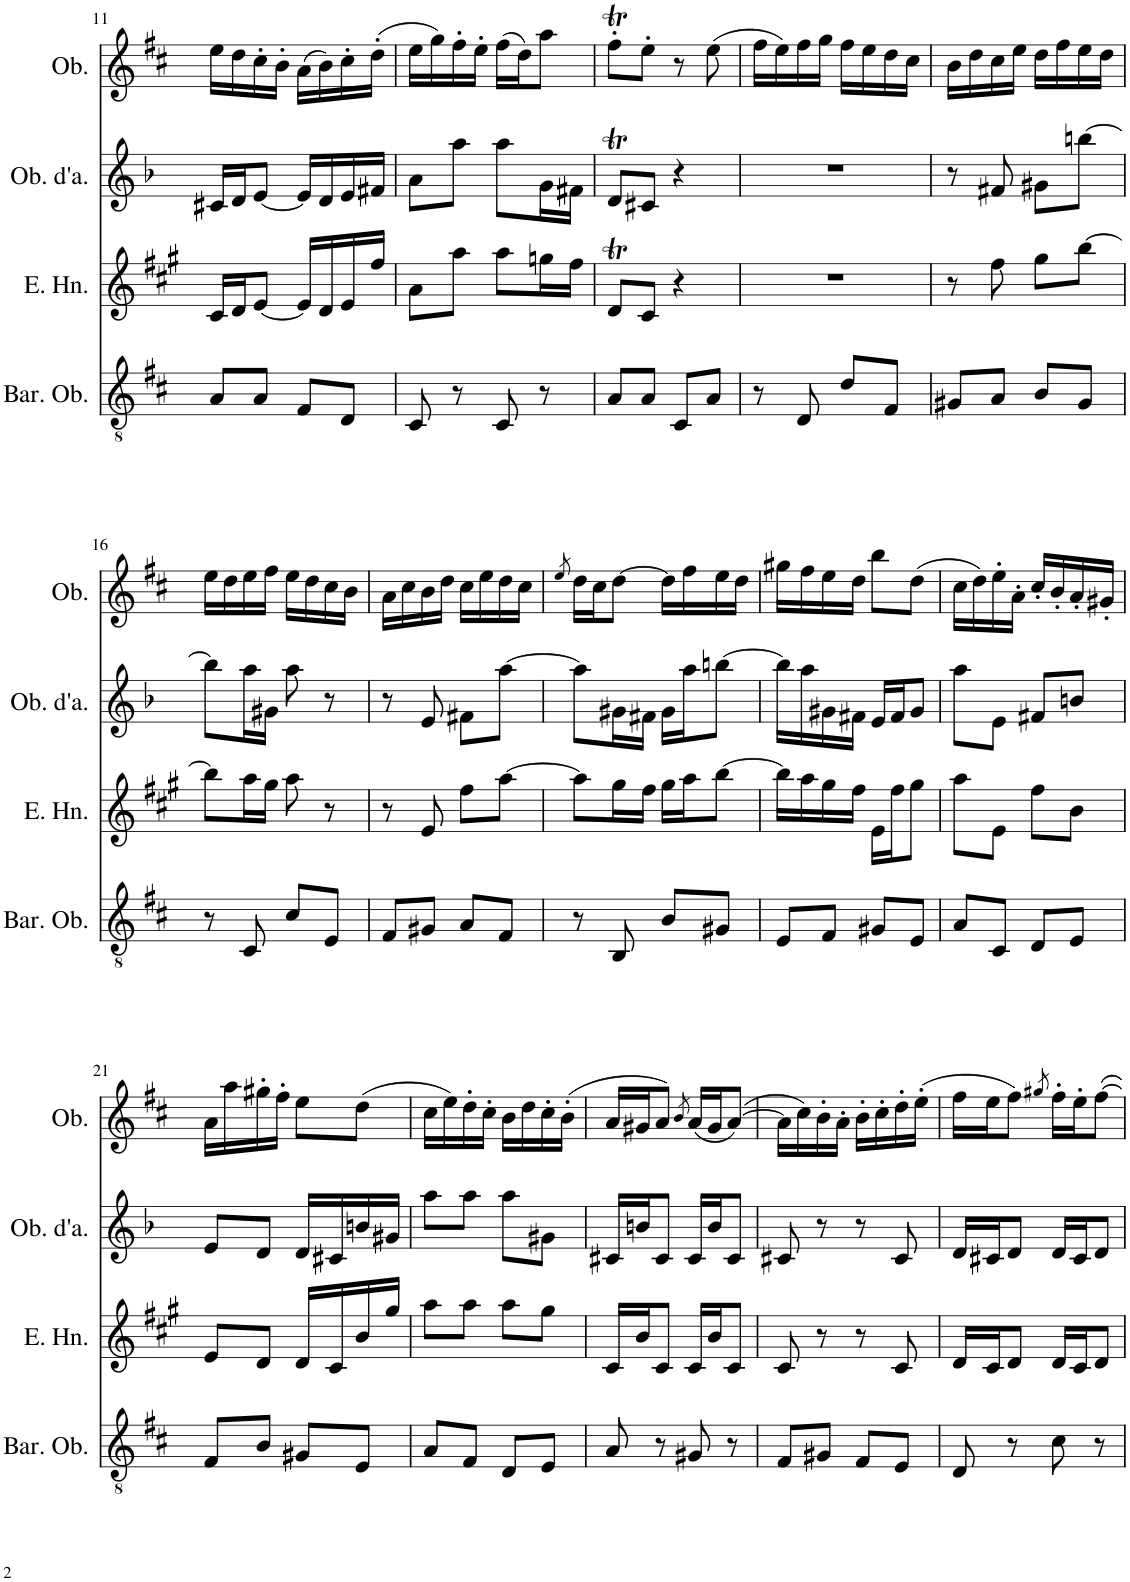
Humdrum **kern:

**kern	**kern	**kern	**kern
*part4	*part3	*part2	*part1
*staff4	*staff3	*staff2	*staff1
*I"Baritone Oboe	*I"English Horn	*I"Oboe d'amore	*I"Oboe
*I'Bar. Ob.	*I'E. Hn.	*I'Ob. d'a.	*I'Ob.
!!LO:PB:g=z
*clefGv2	*clefG2	*clefG2	*clefG2
*	*Trd4c7	*Trd2c3	*
*k[f#c#]	*k[f#c#g#]	*k[b-]	*k[f#c#]
*M2/4	*M2/4	*M2/4	*M2/4
=11	=11	=11	=11
8A/L	16c#/LL	16c#X/LL	16ee\LL
.	16d/J	16d/J	16dd\
8A/J	[8e/J	[8e/J	16cc#'\
.	.	.	16b'\JJ
8F#/L	16e/LL]	16e/LL]	(16a\LL
.	16d/	16d/	16b\)
8D/J	16e/	16e/	16cc#'\
.	16ff#/JJ	16f#X/JJ	(16dd'\JJ
=12	=12	=12	=12
8C#/	8a\L	8a\L	16ee\LL
.	.	.	16gg\)
8r	8aa\J	8aa\J	16ff#'\
.	.	.	16ee'\JJ
8C#/	8aa\L	8aa\L	(16ff#\LL
.	.	.	16dd\J)
8r	16ggn\L	16g\L	8aa\J
.	16ff#\JJ	16f#X\JJ	.
=13	=13	=13	=13
8A/L	8dT/L	8dT/L	8ff#t'\L
8A/J	8c#/J	8c#X/J	8ee'\J
8C#/L	4r	4r	8r
8A/J	.	.	(8ee\
=14	=14	=14	=14
8r	2r	2r	16ff#\LL
.	.	.	16ee\)
8D/	.	.	16ff#\
.	.	.	16gg\JJ
8d/L	.	.	16ff#\LL
.	.	.	16ee\
8F#/J	.	.	16dd\
.	.	.	16cc#\JJ
=15	=15	=15	=15
8G#X/L	8r	8r	16b\LL
.	.	.	16dd\
8A/J	8ff#\	8f#X/	16cc#\
.	.	.	16ee\JJ
8B/L	8gg#\L	8g#X\L	16dd\LL
.	.	.	16ff#\
8G#/J	[8bb\J	[8bbn\J	16ee\
.	.	.	(16dd\JJ
!!LO:LB:g=z
=16	=16	=16	=16
8r	8bb\L]	8bb\L]	16ee\LL
.	.	.	16dd\)
8C#/	16aa\L	16aa\L	16ee\
.	16gg#\JJ	16g#X\JJ	16ff#\JJ
8c#/L	8aa\	8aa\	16ee\LL
.	.	.	16dd\
8E/J	8r	8r	16cc#\
.	.	.	16b\JJ
=17	=17	=17	=17
8F#/L	8r	8r	16a\LL
.	.	.	16cc#\
8G#X/J	8e/	8e/	16b\
.	.	.	16dd\JJ
8A/L	8ff#\L	8f#X\L	16cc#\LL
.	.	.	16ee\
8F#/J	[8aa\J	[8aa\J	16dd\
.	.	.	16cc#\JJ
=18	=18	=18	=18
.	.	.	8qee/
8r	8aa\L]	8aa\L]	16dd\LL
.	.	.	16cc#\J
8BB/	16gg#\L	16g#X\L	[8dd\J
.	16ff#\JJ	16f#X\JJ	.
8B/L	16gg#\LL	16g#\LL	16dd\LL]
.	16aa\J	16aa\J	16ff#\
8G#X/J	[8bb\J	[8bbn\J	16ee\
.	.	.	16dd\JJ
=19	=19	=19	=19
8E/L	16bb\LL]	16bb\LL]	16gg#X\LL
.	16aa\	16aa\	16ff#\
8F#/J	16gg#\	16g#X\	16ee\
.	16ff#\JJ	16f#X\JJ	16dd\JJ
8G#X/L	16e\LL	16e/LL	8bb\L
.	16ff#\J	16f#/J	.
8E/J	8gg#\J	8g#/J	(8dd\J
=20	=20	=20	=20
8A/L	8aa\L	8aa\L	16cc#\LL
.	.	.	16dd\)
8C#/J	8e\J	8e\J	16ee'\
.	.	.	16a'\JJ
8D/L	8ff#\L	8f#X/L	16cc#'/LL
.	.	.	16b'/
8E/J	8b\J	8bn/J	16a'/
.	.	.	(16g#X'/JJ
!!LO:LB:g=z
=21	=21	=21	=21
8F#/L	8e/L	8e/L	16a\LL
.	.	.	16aa\)
8B/J	8d/J	8d/J	16gg#X'\
.	.	.	16ff#'\JJ
8G#X/L	16d/LL	16d/LL	8ee\L
.	16c#/	16c#X/	.
8E/J	16b/	16bn/	(8dd\J
.	16gg#/JJ	16g#X/JJ	.
=22	=22	=22	=22
8A/L	8aa\L	8aa\L	16cc#\LL
.	.	.	16ee\)
8F#/J	8aa\J	8aa\J	16dd'\
.	.	.	16cc#'\JJ
8D/L	8aa\L	8aa\L	16b\LL
.	.	.	16dd\
8E/J	8gg#\J	8g#X\J	16cc#'\
.	.	.	(16b'\JJ
=23	=23	=23	=23
8A/	16c#/LL	16c#X/LL	16a/LL
.	16b/J	16bn/J	16g#X/J
8r	8c#/J	8c#/J	8a/J)
.	.	.	8qb/
8G#X/	16c#/LL	16c#/LL	(16a/LL
.	16b/J	16b/J	16g#/J
8r	8c#/J	8c#/J	([8a/J)
=24	=24	=24	=24
8F#/L	8c#/	8c#X/	16a\LL]
.	.	.	16cc#\)
8G#X/J	8r	8r	16b'\
.	.	.	16a'\JJ
8F#/L	8r	8r	16b'\LL
.	.	.	16cc#'\
8E/J	8c#/	8c#/	16dd'\
.	.	.	(16ee'\JJ
=25	=25	=25	=25
8D/	16d/LL	16d/LL	16ff#\LL
.	16c#/J	16c#X/J	16ee\J
8r	8d/J	8d/J	8ff#\J)
.	.	.	8qgg#X/
8c#\	16d/LL	16d/LL	16ff#'\LL
.	16c#/J	16c#/J	16ee'\J
8r	8d/J	8d/J	[8ff#\J
=	=	=	=
*-	*-	*-	*-
